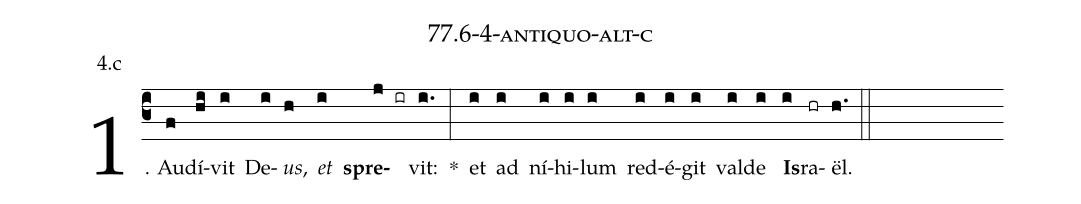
name: 77.6-4-antiquo-alt-c;
annotation: 4.c;
%%
(c3)1. Au(f)dí(hi)vit(i) De(i)<i>us</i>,(h) <i>et</i>(i) <b>spre</b>(j ir)vit:(i.) *(:) et(i) ad(i) ní(i)hi(i)lum(i) red(i)é(i)git(i) val(i)de(i) <b>Is</b>(i)ra(hr)ël.(h.) (::)


%E(i) u(i) o(i) u(i) a(i) e.(h.) (::)
